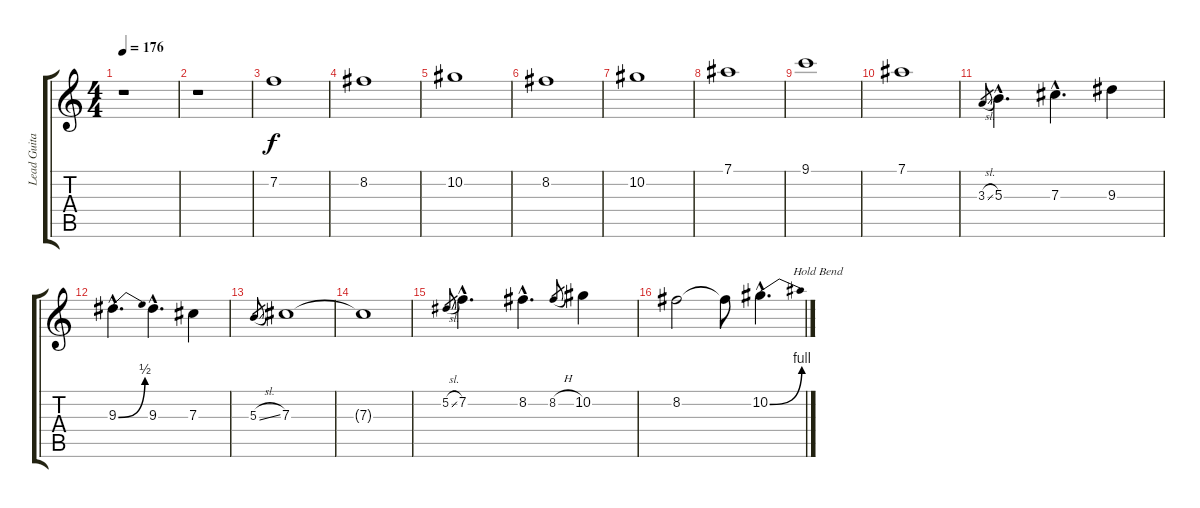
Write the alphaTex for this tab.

\track ("Lead Guitar" "Lead Guita") {instrument acousticguitarsteel}
\staff {score tabs}
\tuning (Eb4 Bb3 Gb3 Db3 Ab2 Eb2) {hide}
\ts (4 4)
\tempo 176
\clef g2
\ks c
r.1{dy f instrument acousticguitarsteel} |
r.1 |
7.2.1 |
8.2.1 |
10.2.1 |
8.2.1 |
10.2.1 |
7.1.1 |
9.1.1 |
7.1.1 |
3.3{sl}.8{gr} 5.3{hac}.4{d} 7.3{hac}.4{d} 9.3.4 |
9.3{be (bend 0 0 60 2) hac}.4{d} 9.3{hac}.4{d} 7.3.4 |
5.3{sl}.8{gr} 7.3.1 |
7.3{t}.1 |
5.2{sl}.8{gr} 7.2{hac}.4{d} 8.2{hac}.4{d} 8.2{h}.8{gr} 10.2.4 |
8.2.2 8.2{t}.8 10.2{be (bend 0 0 60 4) hac}.4{d txt "           Hold Bend"}
